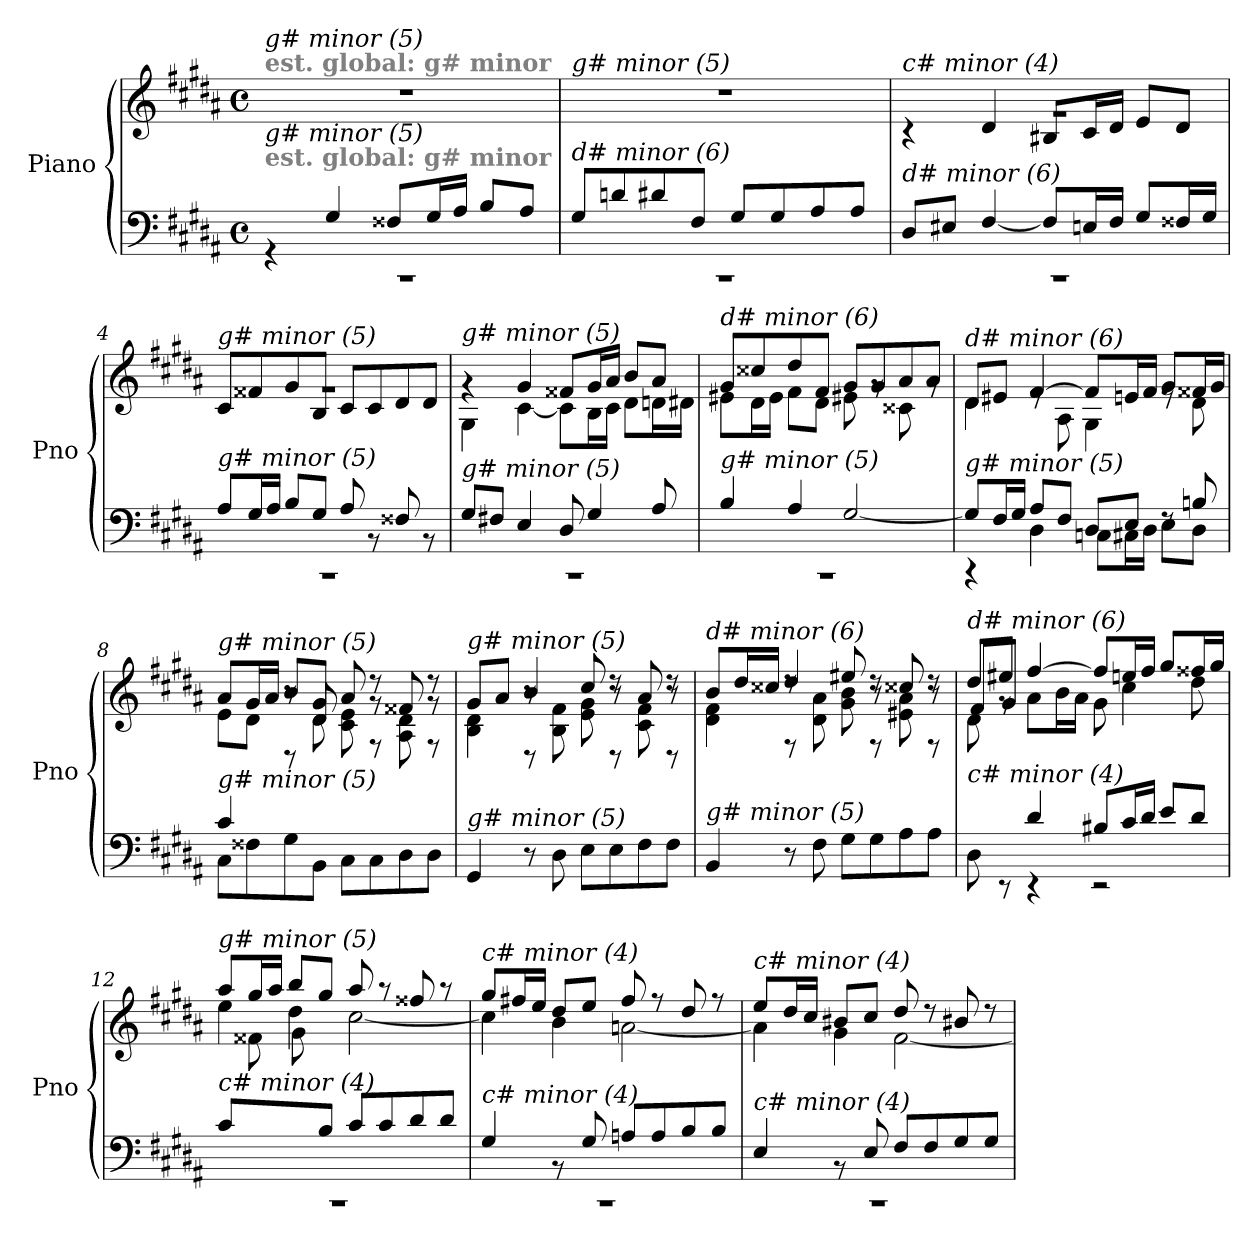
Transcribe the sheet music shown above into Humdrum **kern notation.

**kern	**kern
*part1	*part1
*staff2	*staff1
*I"Piano	*
*I'Pno	*
*clefF4	*clefG2
*k[f#c#g#d#a#]	*k[f#c#g#d#a#]
*M4/4	*M4/4
*met(c)	*met(c)
=1	=1
*^	*
!	!	!LO:TX:a:B:color=#808080:t=est. global&colon; g# minor
!	!	!LO:TX:i:t=g# minor (5)
!LO:TX:a:B:color=#808080:t=est. global&colon; g# minor	!	!
!LO:TX:i:t=g# minor (5)	!	!
1rCC	4r	1rdd
.	4G#/	.
.	8F##X/L	.
.	16G#/L	.
.	16A#/JJ	.
.	8B/L	.
.	8A#/J	.
=2	=2	=2
!	!	!LO:TX:i:t=g# minor (5)
!LO:TX:i:t=d# minor (6)	!	!
1rCC	8G#/L	1rdd
.	8dni/	.
.	8d#/	.
.	8F#/J	.
.	8G#/L	.
.	8G#/	.
.	8A#/	.
.	8A#/J	.
=3	=3	=3
*	*	*^
!	!	!LO:TX:i:t=c# minor (4)	!
!LO:TX:i:t=d# minor (6)	!	!	!
1rCC	8D#/L	1rg	4r
.	8E#X/J	.	.
.	[4F#/	.	4d#/
.	8F#/L]	.	8B#X/L
.	16En/L	.	16c#/L
.	16F#/JJ	.	16d#/JJ
.	8G#/L	.	8e/L
.	16F##X/L	.	8d#/J
.	16G#/JJ	.	.
=4	=4	=4	=4
!	!	!LO:TX:i:t=g# minor (5)	!
!LO:TX:i:t=g# minor (5)	!	!	!
1rCC	8A#/L	1rg	8c#/L
.	16G#/L	.	8f##X/
.	16A#/JJ	.	.
.	8B/L	.	8g#/
.	8G#/J	.	8B/J
.	8A#/	.	8c#/L
.	8r	.	8c#/
.	8F##X/	.	8d#/
.	8r	.	8d#/J
!!LO:LB:g=z	!!
=5	=5	=5	=5
!	!	!LO:TX:i:t=g# minor (5)	!
!LO:TX:i:t=g# minor (5)	!	!	!
1rCC	8G#/L	4rg	4G#\
.	8F#X/J	.	.
.	4E/	4g#/	[4c#\
.	8D#/	8f##X/L	8c#\L]
.	4G#/	16g#/L	16B\L
.	.	16a#/JJ	16c#\JJ
.	.	8b/L	8d#\L
.	8A#/	8a#/J	16dni\L
.	.	.	16d#\JJ
=6	=6	=6	=6
!	!	!LO:TX:i:t=d# minor (6)	!
!LO:TX:i:t=g# minor (5)	!	!	!
1rCC	4B/	8g#/L	8e#X\L
.	.	8cc##X/	16d#\L
.	.	.	16e#\JJ
.	4A#/	8dd#/	8f#\L
.	.	8f#/J	8d#\J
.	[2G#/	8g#/L	8e#X\
.	.	8g#/	8rg
.	.	8a#/	8c##X\
.	.	8a#/J	8rg
=7	=7	=7	=7
!	!	!LO:TX:i:t=d# minor (6)	!
!LO:TX:i:t=g# minor (5)	!	!	!
4rCC	8G#/L]	8d#/L	4d#\
.	16F#/L	8e#X/J	.
.	16G#/JJ	.	.
8A#/L	4D#\	[4f#/	8re
8F#/J	.	.	8A#\
8D#/L	8Cni\L	8f#/L]	4G#\
8E/J	16C#\L	16en/L	.
.	16D#\JJ	16f#/JJ	.
8rF	8E\L	8g#/L	8re
8Bn/	8D#\J	16f##X/L	8d#\
.	.	16g#/JJ	.
!!LO:LB:g=z
=8	=8	=8	=8
*	*	*	*^
!	!	!LO:TX:i:t=g# minor (5)	!	!
!LO:TX:i:t=g# minor (5)	!	!	!	!
4c#/	8C#\L	8a#/L	8e\L	4ryy
.	8F##X\	16g#/L	8d#\J	.
.	.	16a#/JJ	.	.
4ryy	8G#\	8b/L	8r	8rD
.	8BB\J	8g#/J	8d#\	8d#/
8ryy	8C#\L	8a#/	8c#\ 8e\	8ryy
8ryy	8C#\	8rg	8rdd	8rF
8ryy	8D#\	8f##X/	8A#\ 8d#\	8ryy
8ryy	8D#\J	8rg	8rdd	8rF
!!LO:LB:g=z	!!	!!
=9	=9	=9	=9	=9
!	!	!LO:TX:i:t=g# minor (5)	!	!
!LO:TX:i:t=g# minor (5)	!	!	!	!
4ryy	4GG#/	8g#/L	4B\ 4d#\	4ryy
.	.	8a#/J	.	.
8ryy	8r	4b/	8r	8rD
4ryy	8D#\	.	8B\ 8f#\	4ryy
.	8E\L	8cc#/	8e\ 8g#\	.
8ryy	8E\	8r	8rdd	8rD
8ryy	8F#\	8a#/	8c#\ 8f#\	8ryy
8ryy	8F#\J	8r	8rdd	8rD
=10	=10	=10	=10	=10
!	!	!LO:TX:i:t=d# minor (6)	!	!
!LO:TX:i:t=g# minor (5)	!	!	!	!
4ryy	4BB/	8b/L	4d#\ 4f#\	4ryy
.	.	16dd#/L	.	.
.	.	16cc##X/JJ	.	.
8ryy	8r	4dd#/	8rdd	8rF
4ryy	8F#\	.	8d#\ 8a#\	4ryy
.	8G#\L	8ee#X/	8g#\ 8b\	.
8ryy	8G#\	8r	8rdd	8rF
8ryy	8A#\	8cc##X/	8e#X\ 8a#\	8ryy
8ryy	8A#\J	8r	8rdd	8rF
=11	=11	=11	=11	=11
*	*^	*	*	*^
!	!	!	!LO:TX:i:t=d# minor (6)	!	!	!
!LO:TX:i:t=c# minor (4)	!	!	!	!	!	!
4ryy	8D#\	4ryy	8dd#/L	8d#\	8f#/L	4ryy
.	8rEE	.	8ee#X/J	8rg	8g#/J	.
2.ryy	4rEE	4d#/	[4ff#/	8a#\L	2.ryy	2.ryy
.	.	.	.	16b\L	.	.
.	.	.	.	16a#\JJ	.	.
.	2rEE	8B#X/L	8ff#/L]	8g#\	.	.
.	.	16c#/L	16een/L	4cc#\	.	.
.	.	16d#/JJ	16ff#/JJ	.	.	.
.	.	8e/L	8gg#/L	.	.	.
.	.	8d#/J	16ff##X/L	8dd#\	.	.
.	.	.	16gg#/JJ	.	.	.
*	*v	*v	*	*	*	*
*	*	*	*	*v	*v
=12	=12	=12	=12	=12
!	!	!LO:TX:i:t=g# minor (5)	!	!
!LO:TX:i:t=c# minor (4)	!	!	!	!
1rCC	8c#/L	8aa#/L	4ee\	8ryy
.	4ryy	16gg#/L	.	8f##X\
.	.	16aa#/JJ	.	.
.	.	8bb/L	4dd#\	8g#\
.	8B/J	8gg#/J	.	2ryy
.	8c#/L	8aa#/	[2cc#\	.
.	8c#/	8r	.	.
.	8d#/	8ff##X/	.	.
.	8d#/J	8r	.	8ryy
!!LO:LB:g=z
=13	=13	=13	=13	=13
!	!	!LO:TX:i:t=c# minor (4)	!	!
!LO:TX:i:t=c# minor (4)	!	!	!	!
*	*	*	*v	*v
1rCC	4G#/	8gg#/L	4cc#\]
.	.	16ff#X/L	.
.	.	16ee/JJ	.
.	8r	8dd#/L	4b\
.	8G#/	8ee/J	.
.	8An/L	8ff#/	[2an\
.	8A/	8r	.
.	8B/	8dd#/	.
.	8B/J	8r	.
=14	=14	=14	=14
!	!	!LO:TX:i:t=c# minor (4)	!
!LO:TX:i:t=c# minor (4)	!	!	!
1rCC	4E/	8ee/L	4a\]
.	.	16dd#/L	.
.	.	16cc#/JJ	.
.	8rBB	8b#X/L	4g#\
.	8E/	8cc#/J	.
.	8F#/L	8dd#/	[2f#\
.	8F#/	8r	.
.	8G#/	8b#X/	.
.	8G#/J	8r	.
*v	*v	*	*
*	*v	*v
=	=
*-	*-
